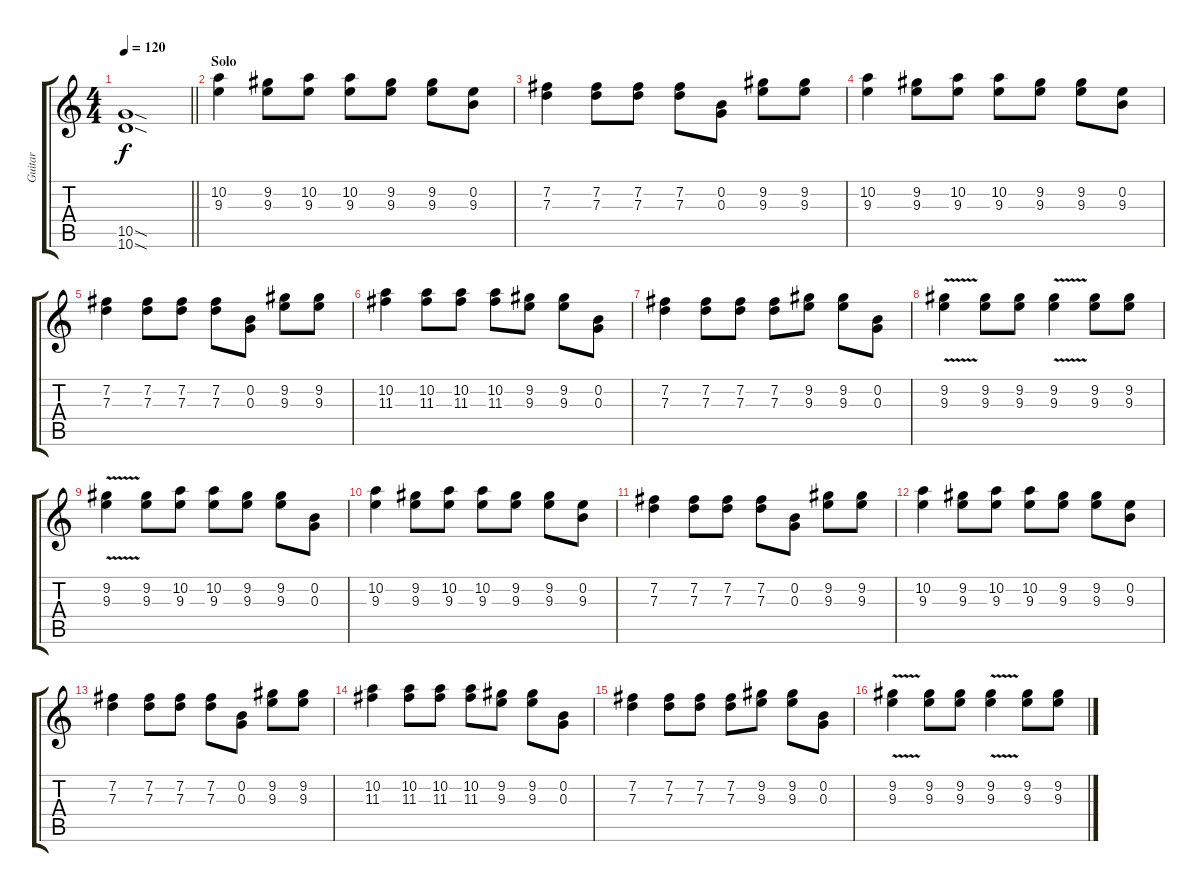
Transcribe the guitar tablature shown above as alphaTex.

\track ("Guitar" "Guitar") {instrument distortionguitar}
\staff {score tabs}
\tuning (E4 B3 G3 D3 A2 E2) {hide}
\ts (4 4)
\tempo 120
\clef g2
\barLineRight lightlight
\ks c
(10.5{sod} 10.6{sod}).1{dy f} |
\section ("" "Solo")
(10.2 9.3).4 (9.2 9.3).8 (10.2 9.3).8 (10.2 9.3).8 (9.2 9.3).8 (9.2 9.3).8 (0.2 9.3).8 |
(7.2 7.3).4 (7.2 7.3).8 (7.2 7.3).8 (7.2 7.3).8 (0.2 0.3).8 (9.2 9.3).8 (9.2 9.3).8 |
(10.2 9.3).4 (9.2 9.3).8 (10.2 9.3).8 (10.2 9.3).8 (9.2 9.3).8 (9.2 9.3).8 (0.2 9.3).8 |
(7.2 7.3).4 (7.2 7.3).8 (7.2 7.3).8 (7.2 7.3).8 (0.2 0.3).8 (9.2 9.3).8 (9.2 9.3).8 |
(10.2 11.3).4 (10.2 11.3).8 (10.2 11.3).8 (10.2 11.3).8 (9.2 9.3).8 (9.2 9.3).8 (0.2 0.3).8 |
(7.2 7.3).4 (7.2 7.3).8 (7.2 7.3).8 (7.2 7.3).8 (9.2 9.3).8 (9.2 9.3).8 (0.2 0.3).8 |
(9.2{v} 9.3).4 (9.2 9.3).8 (9.2 9.3).8 (9.2{v} 9.3).4 (9.2 9.3).8 (9.2 9.3).8 |
(9.2{v} 9.3).4 (9.2 9.3).8 (10.2 9.3).8 (10.2 9.3).8 (9.2 9.3).8 (9.2 9.3).8 (0.2 0.3).8 |
(10.2 9.3).4 (9.2 9.3).8 (10.2 9.3).8 (10.2 9.3).8 (9.2 9.3).8 (9.2 9.3).8 (0.2 9.3).8 |
(7.2 7.3).4 (7.2 7.3).8 (7.2 7.3).8 (7.2 7.3).8 (0.2 0.3).8 (9.2 9.3).8 (9.2 9.3).8 |
(10.2 9.3).4 (9.2 9.3).8 (10.2 9.3).8 (10.2 9.3).8 (9.2 9.3).8 (9.2 9.3).8 (0.2 9.3).8 |
(7.2 7.3).4 (7.2 7.3).8 (7.2 7.3).8 (7.2 7.3).8 (0.2 0.3).8 (9.2 9.3).8 (9.2 9.3).8 |
(10.2 11.3).4 (10.2 11.3).8 (10.2 11.3).8 (10.2 11.3).8 (9.2 9.3).8 (9.2 9.3).8 (0.2 0.3).8 |
(7.2 7.3).4 (7.2 7.3).8 (7.2 7.3).8 (7.2 7.3).8 (9.2 9.3).8 (9.2 9.3).8 (0.2 0.3).8 |
(9.2{v} 9.3).4 (9.2 9.3).8 (9.2 9.3).8 (9.2{v} 9.3).4 (9.2 9.3).8 (9.2 9.3).8
